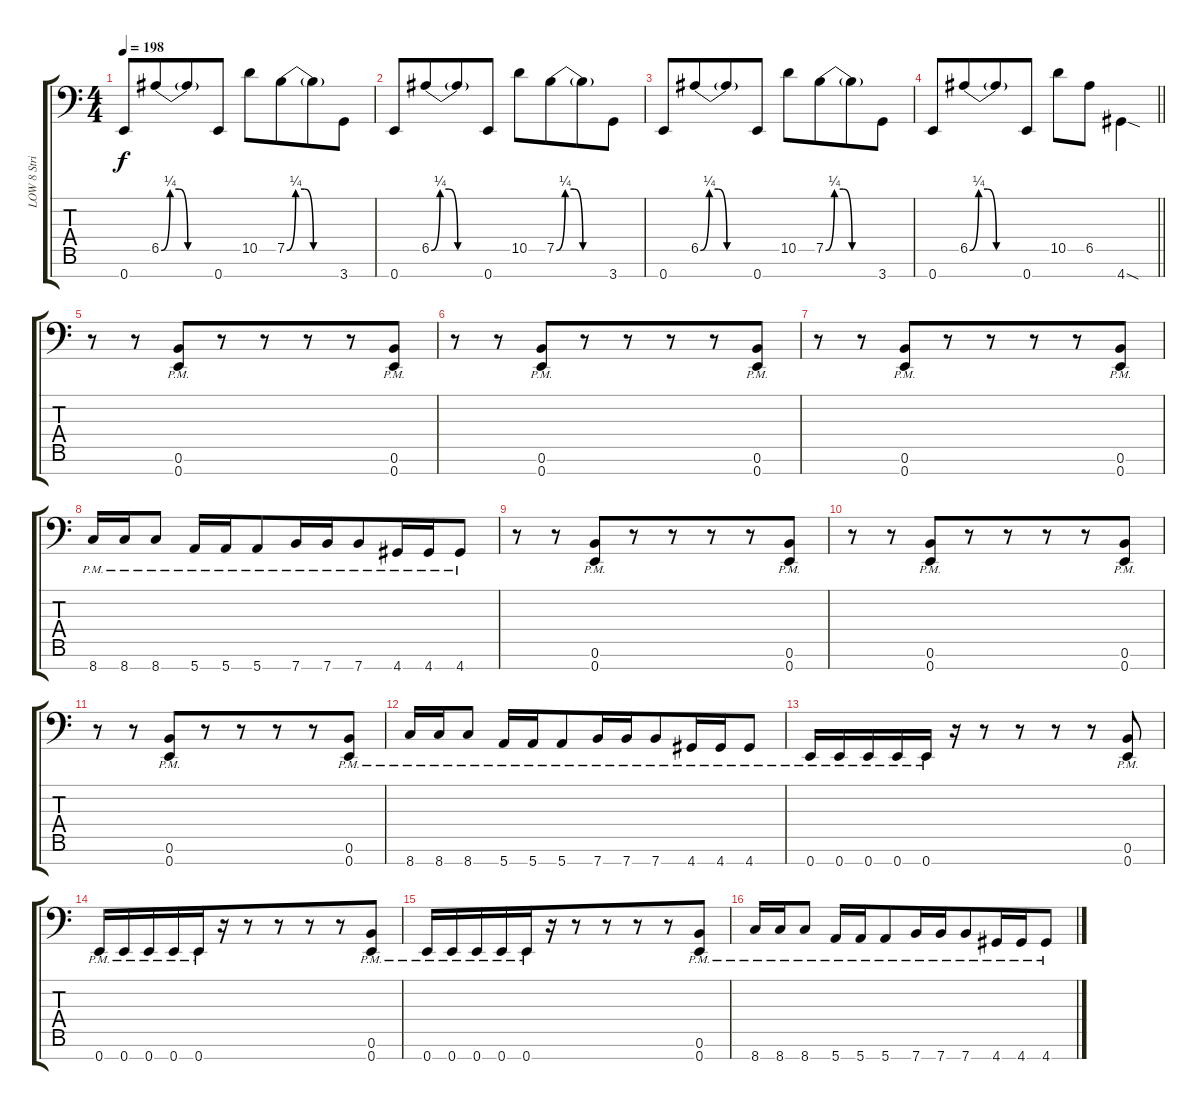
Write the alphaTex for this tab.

\track ("LOW 8 String LEFT" "LOW 8 Stri") {instrument electricguitarclean}
\staff {score tabs}
\tuning (B3 Gb3 E3 B2 E2 B1 E1) {hide}
\ts (4 4)
\tempo 198
\clef f4
\ks c
0.7.8{dy f} 6.5{be (custom 0 0 10 1 20 1 30 0 60 0)}.8{beam merge} 6.5{t}.8 0.7.8 10.5.8 7.5{be (custom 0 0 10 1 20 1 30 0 60 0)}.8{beam merge} 7.5{t}.8{beam merge} 3.7.8 |
0.7.8 6.5{be (custom 0 0 10 1 20 1 30 0 60 0)}.8{beam merge} 6.5{t}.8 0.7.8 10.5.8 7.5{be (custom 0 0 10 1 20 1 30 0 60 0)}.8{beam merge} 7.5{t}.8{beam merge} 3.7.8 |
0.7.8 6.5{be (custom 0 0 10 1 20 1 30 0 60 0)}.8{beam merge} 6.5{t}.8 0.7.8 10.5.8 7.5{be (custom 0 0 10 1 20 1 30 0 60 0)}.8{beam merge} 7.5{t}.8{beam merge} 3.7.8 |
\barLineRight lightlight
0.7.8 6.5{be (custom 0 0 10 1 20 1 30 0 60 0)}.8{beam merge} 6.5{t}.8 0.7.8 10.5.8 6.5.8{beam merge} 4.7{sod}.4 |
\section ("" "")
r.8{beam merge} r.8 (0.6{pm} 0.7{pm}).8{beam merge} r.8 r.8 r.8 r.8 (0.6{pm} 0.7{pm}).8 |
r.8{beam merge} r.8 (0.6{pm} 0.7{pm}).8{beam merge} r.8 r.8 r.8 r.8 (0.6{pm} 0.7{pm}).8 |
r.8{beam merge} r.8 (0.6{pm} 0.7{pm}).8{beam merge} r.8 r.8 r.8 r.8 (0.6{pm} 0.7{pm}).8 |
8.7{pm}.16 8.7{pm}.16{beam merge} 8.7{pm}.8 5.7{pm}.16 5.7{pm}.16 5.7{pm}.8{beam merge} 7.7{pm}.16{beam merge} 7.7{pm}.16{beam merge} 7.7{pm}.8{beam merge} 4.7{pm}.16{beam merge} 4.7{pm}.16{beam merge} 4.7{pm}.8 |
r.8{beam merge} r.8 (0.6{pm} 0.7{pm}).8{beam merge} r.8 r.8 r.8 r.8 (0.6{pm} 0.7{pm}).8 |
r.8{beam merge} r.8 (0.6{pm} 0.7{pm}).8{beam merge} r.8 r.8 r.8 r.8 (0.6{pm} 0.7{pm}).8 |
r.8{beam merge} r.8 (0.6{pm} 0.7{pm}).8{beam merge} r.8 r.8 r.8 r.8 (0.6{pm} 0.7{pm}).8 |
8.7{pm}.16 8.7{pm}.16{beam merge} 8.7{pm}.8 5.7{pm}.16 5.7{pm}.16 5.7{pm}.8{beam merge} 7.7{pm}.16{beam merge} 7.7{pm}.16{beam merge} 7.7{pm}.8{beam merge} 4.7{pm}.16{beam merge} 4.7{pm}.16{beam merge} 4.7{pm}.8 |
0.7{pm}.16{beam merge} 0.7{pm}.16 0.7{pm}.16 0.7{pm}.16{beam merge} 0.7{pm}.16 r.16 r.8 r.8 r.8 r.8 (0.6{pm} 0.7{pm}).8 |
0.7{pm}.16{beam merge} 0.7{pm}.16 0.7{pm}.16 0.7{pm}.16{beam merge} 0.7{pm}.16{beam merge} r.16 r.8 r.8 r.8 r.8 (0.6{pm} 0.7{pm}).8 |
0.7{pm}.16{beam merge} 0.7{pm}.16 0.7{pm}.16 0.7{pm}.16{beam merge} 0.7{pm}.16{beam merge} r.16 r.8 r.8 r.8 r.8 (0.6{pm} 0.7{pm}).8 |
8.7{pm}.16 8.7{pm}.16{beam merge} 8.7{pm}.8 5.7{pm}.16 5.7{pm}.16 5.7{pm}.8{beam merge} 7.7{pm}.16{beam merge} 7.7{pm}.16{beam merge} 7.7{pm}.8{beam merge} 4.7{pm}.16{beam merge} 4.7{pm}.16{beam merge} 4.7{pm}.8
